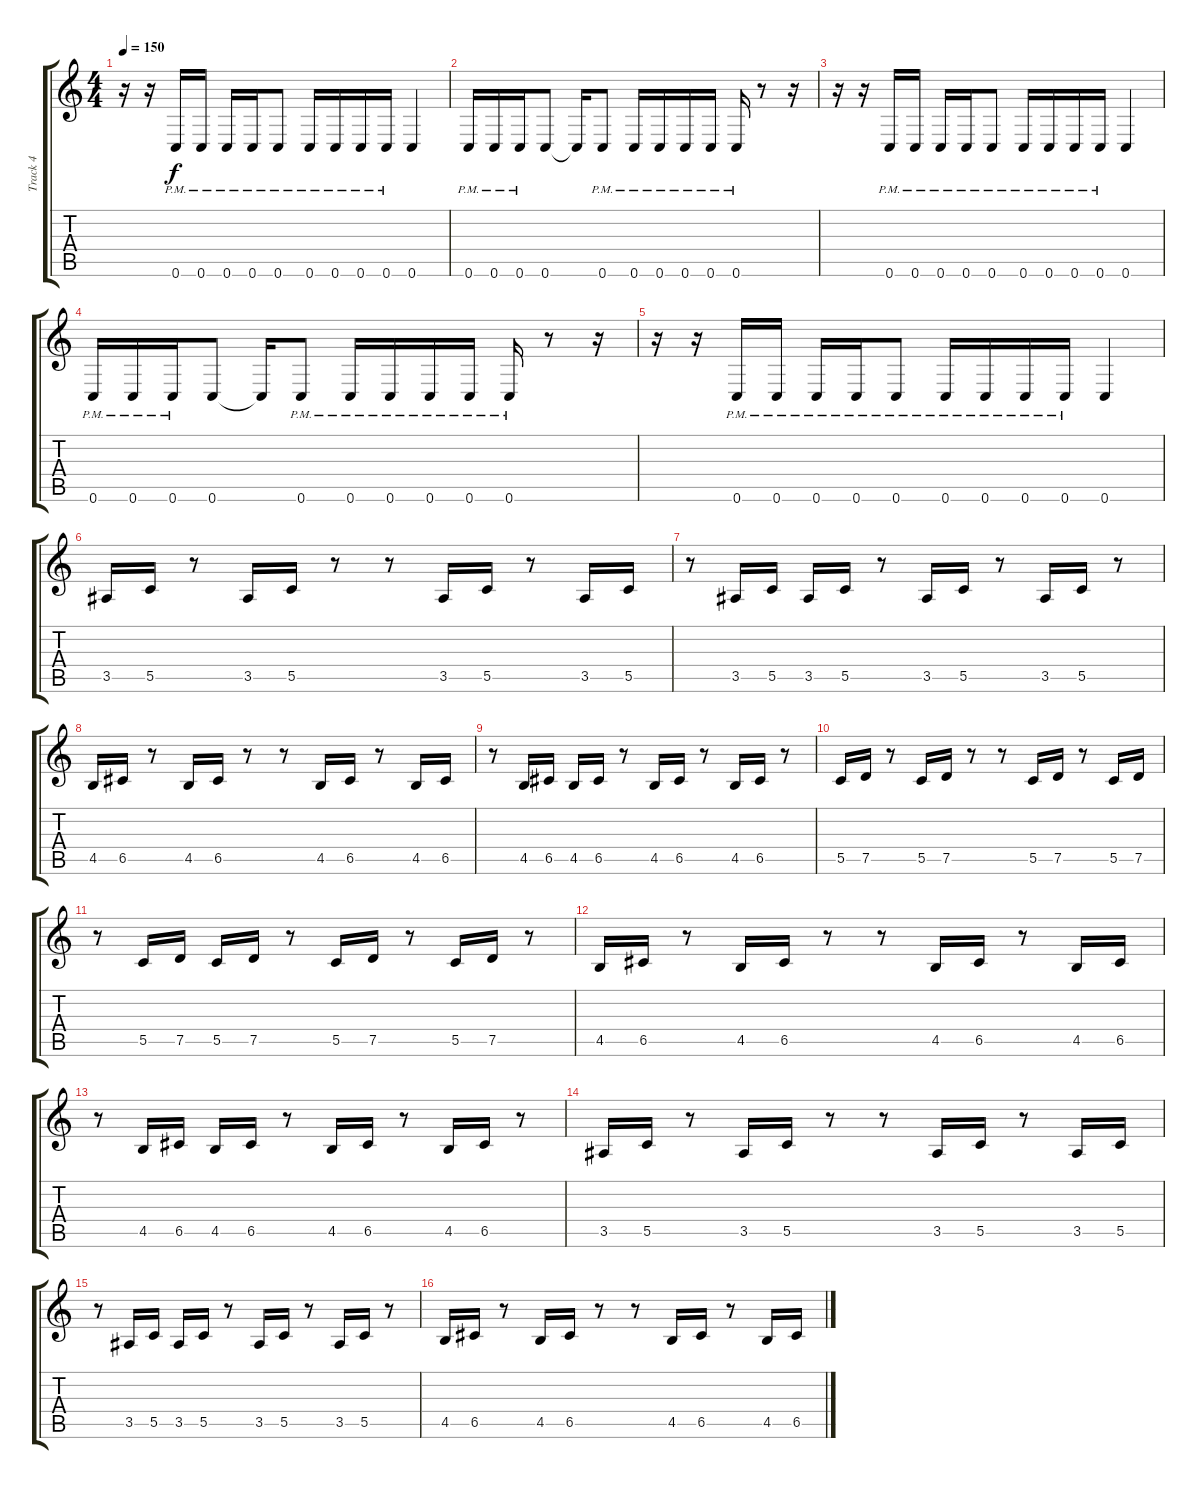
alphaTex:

\track ("Track 4" "Track 4") {instrument overdrivenguitar}
\staff {score tabs}
\tuning (D4 A3 F3 C3 G2 C2) {hide}
\ts (4 4)
\tempo 150
\clef g2
\ks c
r.16{dy f} r.16 0.6{pm}.16 0.6{pm}.16 0.6{pm}.16 0.6{pm}.16 0.6{pm}.8 0.6{pm}.16 0.6{pm}.16 0.6{pm}.16 0.6{pm}.16 0.6.4 |
0.6{pm}.16 0.6{pm}.16 0.6{pm}.16 0.6.8 0.6{t}.16 0.6{pm}.8 0.6{pm}.16 0.6{pm}.16 0.6{pm}.16 0.6{pm}.16 0.6{pm}.16 r.8 r.16 |
r.16 r.16 0.6{pm}.16 0.6{pm}.16 0.6{pm}.16 0.6{pm}.16 0.6{pm}.8 0.6{pm}.16 0.6{pm}.16 0.6{pm}.16 0.6{pm}.16 0.6.4 |
0.6{pm}.16 0.6{pm}.16 0.6{pm}.16 0.6.8 0.6{t}.16 0.6{pm}.8 0.6{pm}.16 0.6{pm}.16 0.6{pm}.16 0.6{pm}.16 0.6{pm}.16 r.8 r.16 |
r.16 r.16 0.6{pm}.16 0.6{pm}.16 0.6{pm}.16 0.6{pm}.16 0.6{pm}.8 0.6{pm}.16 0.6{pm}.16 0.6{pm}.16 0.6{pm}.16 0.6.4 |
3.5.16 5.5.16 r.8 3.5.16 5.5.16 r.8 r.8 3.5.16 5.5.16 r.8 3.5.16 5.5.16 |
r.8 3.5.16 5.5.16 3.5.16 5.5.16 r.8 3.5.16 5.5.16 r.8 3.5.16 5.5.16 r.8 |
4.5.16 6.5.16 r.8 4.5.16 6.5.16 r.8 r.8 4.5.16 6.5.16 r.8 4.5.16 6.5.16 |
r.8 4.5.16 6.5.16 4.5.16 6.5.16 r.8 4.5.16 6.5.16 r.8 4.5.16 6.5.16 r.8 |
5.5.16 7.5.16 r.8 5.5.16 7.5.16 r.8 r.8 5.5.16 7.5.16 r.8 5.5.16 7.5.16 |
r.8 5.5.16 7.5.16 5.5.16 7.5.16 r.8 5.5.16 7.5.16 r.8 5.5.16 7.5.16 r.8 |
4.5.16 6.5.16 r.8 4.5.16 6.5.16 r.8 r.8 4.5.16 6.5.16 r.8 4.5.16 6.5.16 |
r.8 4.5.16 6.5.16 4.5.16 6.5.16 r.8 4.5.16 6.5.16 r.8 4.5.16 6.5.16 r.8 |
3.5.16 5.5.16 r.8 3.5.16 5.5.16 r.8 r.8 3.5.16 5.5.16 r.8 3.5.16 5.5.16 |
r.8 3.5.16 5.5.16 3.5.16 5.5.16 r.8 3.5.16 5.5.16 r.8 3.5.16 5.5.16 r.8 |
4.5.16 6.5.16 r.8 4.5.16 6.5.16 r.8 r.8 4.5.16 6.5.16 r.8 4.5.16 6.5.16
